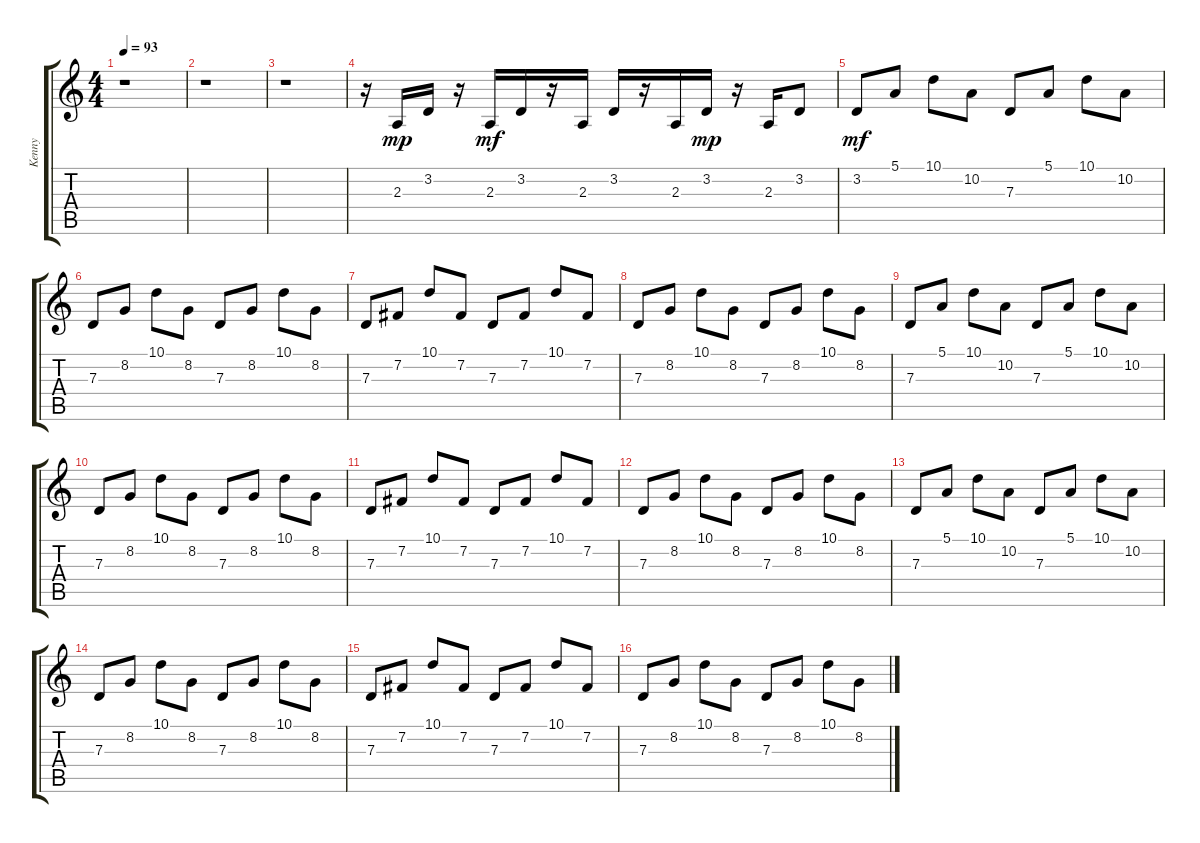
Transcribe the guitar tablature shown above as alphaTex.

\track ("Kenny" "Kenny") {instrument synthbrass2}
\staff {score tabs}
\tuning (E4 B3 G3 D3 A2 E2) {hide}
\ts (4 4)
\tempo 93
\clef g2
\ks c
r.1{dy mf} |
r.1 |
r.1 |
r.16 2.3.16{dy mp} 3.2.16 r.16 2.3.16{dy mf} 3.2.16 r.16 2.3.16 3.2.16 r.16 2.3.16 3.2.16{dy mp} r.16 2.3.16 3.2.8 |
3.2.8{dy mf} 5.1.8 10.1.8 10.2.8 7.3.8 5.1.8 10.1.8 10.2.8 |
7.3.8 8.2.8 10.1.8 8.2.8 7.3.8 8.2.8 10.1.8 8.2.8 |
7.3.8 7.2.8 10.1.8 7.2.8 7.3.8 7.2.8 10.1.8 7.2.8 |
7.3.8 8.2.8 10.1.8 8.2.8 7.3.8 8.2.8 10.1.8 8.2.8 |
7.3.8 5.1.8 10.1.8 10.2.8 7.3.8 5.1.8 10.1.8 10.2.8 |
7.3.8 8.2.8 10.1.8 8.2.8 7.3.8 8.2.8 10.1.8 8.2.8 |
7.3.8 7.2.8 10.1.8 7.2.8 7.3.8 7.2.8 10.1.8 7.2.8 |
7.3.8 8.2.8 10.1.8 8.2.8 7.3.8 8.2.8 10.1.8 8.2.8 |
7.3.8 5.1.8 10.1.8 10.2.8 7.3.8 5.1.8 10.1.8 10.2.8 |
7.3.8 8.2.8 10.1.8 8.2.8 7.3.8 8.2.8 10.1.8 8.2.8 |
7.3.8 7.2.8 10.1.8 7.2.8 7.3.8 7.2.8 10.1.8 7.2.8 |
7.3.8 8.2.8 10.1.8 8.2.8 7.3.8 8.2.8 10.1.8 8.2.8
